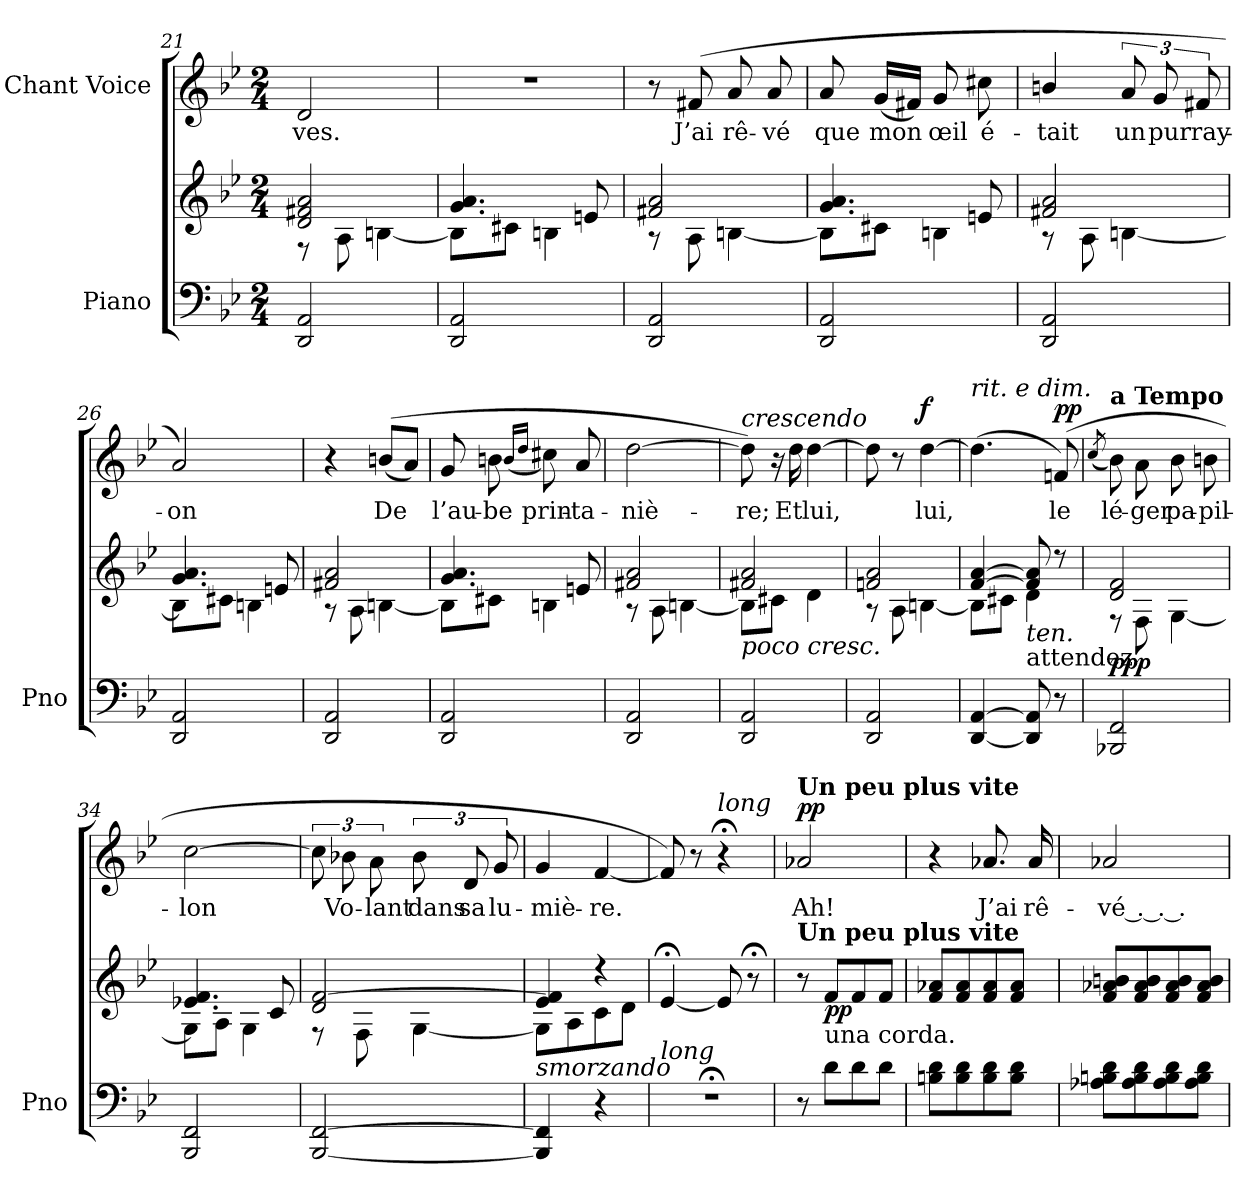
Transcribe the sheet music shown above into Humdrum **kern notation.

**kern	**kern	**dynam	**kern	**text	**dynam
*part2	*part2	*part2	*part1	*part1	*part1
*staff3	*staff2	*staff2/3	*staff1	*staff1	*staff1
*I"Piano	*	*	*I"Chant Voice	*	*
*I'Pno	*	*	*	*	*
*clefF4	*clefG2	*	*clefG2	*	*
*k[b-e-]	*k[b-e-]	*	*k[b-e-]	*	*
*M2/4	*M2/4	*	*M2/4	*	*
=21	=21	=21	=21	=21	=21
*	*^	*	*	*	*
2DD/ 2AA/	2d/ 2f#X/ 2a/	8r	.	2d/	-ves.	.
.	.	8A\	.	.	.	.
.	.	[4Bn\	.	.	.	.
=22	=22	=22	=22	=22	=22	=22
2DD/ 2AA/	4.g/ 4.a/	8B\L]	.	2r	.	.
.	.	8c#X\J	.	.	.	.
.	.	4Bn\	.	.	.	.
.	8en/	.	.	.	.	.
=23	=23	=23	=23	=23	=23	=23
2DD/ 2AA/	2f#X/ 2a/	8r	.	8r	.	.
.	.	8A\	.	(8f#X/	J’ai	.
.	.	[4Bn\	.	8a/	rê-	.
.	.	.	.	8a/	-vé	.
=24	=24	=24	=24	=24	=24	=24
2DD/ 2AA/	4.g/ 4.a/	8B\L]	.	8a/	que	.
.	.	8c#X\J	.	(16g/LL	mon	.
.	.	.	.	16f#X/JJ)	.	.
.	.	4Bn\	.	8g/	œil	.
.	8en/	.	.	8cc#X\	é-	.
=25	=25	=25	=25	=25	=25	=25
2DD/ 2AA/	2f#X/ 2a/	8r	.	4bn/	-tait	.
.	.	8A\	.	.	.	.
.	.	[4Bn\	.	12a/	un	.
.	.	.	.	12g/	pur	.
.	.	.	.	12f#X/	ray-	.
=26	=26	=26	=26	=26	=26	=26
2DD/ 2AA/	4.g/ 4.a/	8B\L]	.	2a/)	-on	.
.	.	8c#X\J	.	.	.	.
.	.	4Bn\	.	.	.	.
.	8en/	.	.	.	.	.
=27	=27	=27	=27	=27	=27	=27
2DD/ 2AA/	2f#X/ 2a/	8r	.	4r	.	.
.	.	8A\	.	.	.	.
.	.	[4Bn\	.	((8bn/L	De	.
.	.	.	.	8a/J)	.	.
=28	=28	=28	=28	=28	=28	=28
2DD/ 2AA/	4.g/ 4.a/	8Bn\L]	.	8g/	l’au-	.
.	.	8c#X\J	.	8bn\	-be	.
.	.	.	.	(16qb/LL	.	.
.	.	.	.	16qdd/JJ	.	.
.	.	4B\	.	8cc#X\)	prin-	.
.	8en/	.	.	8a/	-ta-	.
=29	=29	=29	=29	=29	=29	=29
2DD/ 2AA/	2f#X/ 2a/	8r	.	[2dd\	-niè-	.
.	.	8A\	.	.	.	.
.	.	[4Bn\	.	.	.	.
=30	=30	=30	=30	=30	=30	=30
!	!	!	!	!LO:TX:a:i:t=crescendo	!	!
!	!LO:TX:b:i:t=poco cresc.	!	!	!	!	!
2DD/ 2AA/	2f#X/ 2a/	8B\L]	.	8dd\])	-re;	.
.	.	8c#X\J	.	16r	.	.
.	.	.	.	16dd\	Et	.
.	.	4d\	.	[4dd\	lui,	.
=31	=31	=31	=31	=31	=31	=31
2DD/ 2AA/	2fn/ 2a/	8r	.	8dd\]	.	.
.	.	8A\	.	8r	.	.
!	!	!	!	!	!	!LO:DY:a
.	.	[4Bn\	.	[4dd\	lui,	f
=32	=32	=32	=32	=32	=32	=32
!	!	!	!	!LO:TX:a:i:t=rit. e dim.	!	!
[4DD/ [4AA/	[4f/ [4a/	8B\L]	.	(4.dd\]	.	.
.	.	8c#X\J	.	.	.	.
!	!LO:TX:b:i:t=ten.	!	!	!	!	!
!	!LO:TX:b:t=attendez	!	!	!	!	!
8DD/] 8AA/]	8f/] 8a/]	4d\	.	.	.	.
!	!	!	!	!	!	!LO:DY:a
8r	8r	.	.	(8fn/)	le	pp
=33	=33	=33	=33	=33	=33	=33
.	.	.	.	(8qcc/	.	.
!	!	!	!	!LO:TX:a:B:t=a Tempo	!	!
!	!	!	!LO:DY:b	!	!	!
2BBB-X/ 2FF/	2d/ 2f/	8r	ppp	8b-\)	lé-	.
.	.	8F\	.	8a\	-ger	.
.	.	[4G\	.	8b-\	pa-	.
.	.	.	.	8bn\	-pil-	.
=34	=34	=34	=34	=34	=34	=34
2BBB-/ 2FF/	4.e-X/ 4.f/	8G\L]	.	[2cc\	-lon	.
.	.	8A\J	.	.	.	.
.	.	4G\	.	.	.	.
.	8c/	.	.	.	.	.
=35	=35	=35	=35	=35	=35	=35
[2BBB-/ [2FF/	2d/ [2f/	8r	.	12cc\]	.	.
.	.	.	.	12b-X\	Vo-	.
.	.	8F\	.	.	.	.
.	.	.	.	12a\	-lant	.
.	.	[4G\	.	12b-\	dans	.
.	.	.	.	12d/	sa	.
.	.	.	.	12g/	lu-	.
=36	=36	=36	=36	=36	=36	=36
!	!LO:TX:b:i:t=smorzando	!	!	!	!	!
4BBB-/] 4FF/]	4e-/ 4f/]	8G\L]	.	4g/	miè-	.
.	.	8A\	.	.	.	.
4r	4r	8c\	.	[4f/	-re.	.
.	.	8d\J	.	.	.	.
=37	=37	=37	=37	=37	=37	=37
!LO:TX:i:t=long	!	!	!	!	!	!
*	*v	*v	*	*	*	*
2r;<	[4e-;</	.	8f/])	.	.
.	.	.	8r	.	.
!	!	!	!LO:TX:i:t=long	!	!
.	8e-/]	.	4r;<	.	.
.	8r;<	.	.	.	.
=38	=38	=38	=38	=38	=38
!	!	!	!LO:TX:a:B:t=Un peu plus vite	!	!
!	!LO:TX:a:B:t=Un peu plus vite	!	!	!	!
!	!	!	!	!	!LO:DY:a
8r	8r	.	2a-X/	Ah!	pp
!	!LO:TX:b:t=una corda.	!	!	!	!
!	!	!LO:DY:b	!	!	!
8d\L	8f/L	pp	.	.	.
8d\	8f/	.	.	.	.
8d\J	8f/J	.	.	.	.
=39	=39	=39	=39	=39	=39
8Bn\ 8d\L	8f/ 8a-X/L	.	4r	.	.
8B\ 8d\	8f/ 8a-/	.	.	.	.
8B\ 8d\	8f/ 8a-/	.	8.a-X/	J’ai	.
8B\ 8d\J	8f/ 8a-/J	.	.	.	.
.	.	.	16a-/	rê-	.
=40	=40	=40	=40	=40	=40
8A-X\ 8Bn\ 8d\L	8f/ 8a-X/ 8bn/L	.	2a-X/	-vé . . .	.
8A-\ 8B\ 8d\	8f/ 8a-/ 8b/	.	.	.	.
8A-\ 8B\ 8d\	8f/ 8a-/ 8b/	.	.	.	.
8A-\ 8B\ 8d\J	8f/ 8a-/ 8b/J	.	.	.	.
=	=	=	=	=	=
*-	*-	*-	*-	*-	*-
